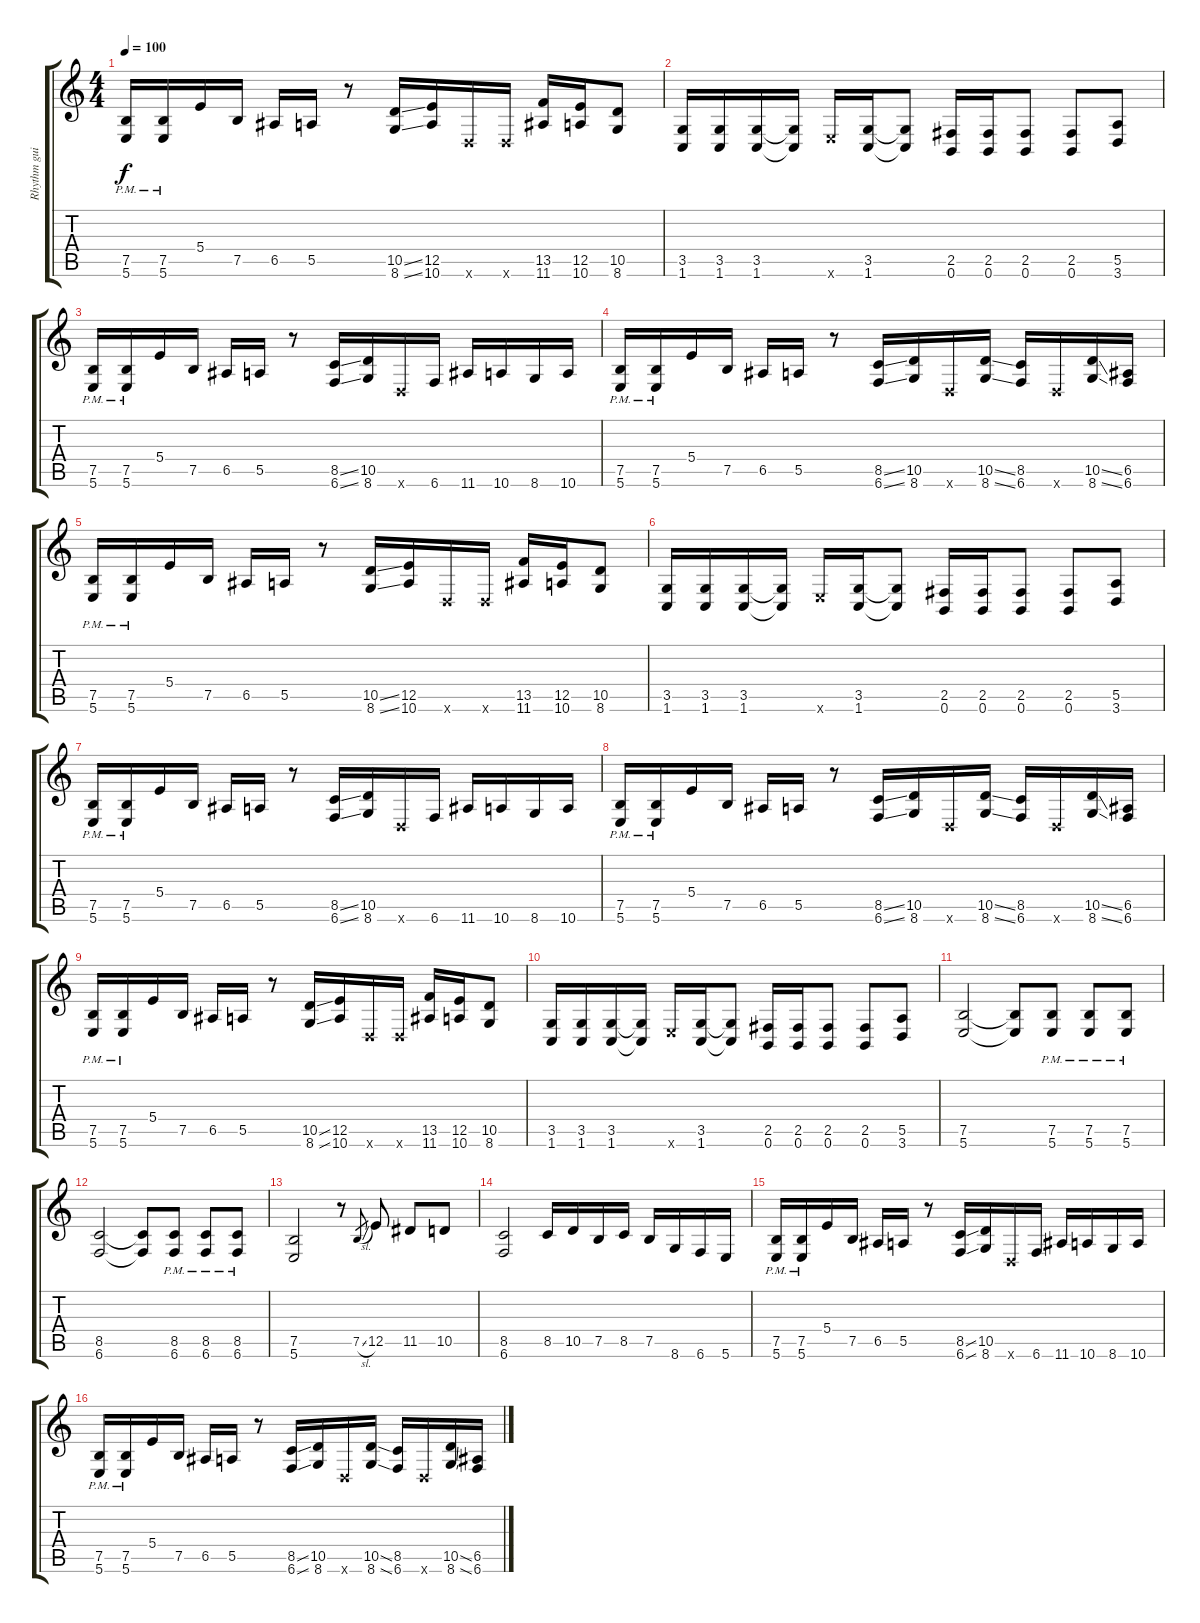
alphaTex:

\track ("Rhythm guitar" "Rhythm gui") {instrument overdrivenguitar}
\staff {score tabs}
\tuning (C4 G3 E3 B2 E2 B1) {hide}
\ts (4 4)
\tempo 100
\clef g2
\ks c
(7.5{pm} 5.6{pm}).16{dy f} (7.5{pm} 5.6{pm}).16 5.4.16 7.5.16 6.5.16 5.5.16 r.8 (10.5{ss} 8.6{ss}).16 (12.5 10.6).16 3.6{x}.16 3.6{x}.16 (13.5 11.6).16 (12.5 10.6).16 (10.5 8.6).8 |
(3.5 1.6).16 (3.5 1.6).16 (3.5 1.6).16 (3.5{t} 1.6{t}).16 5.6{x}.16 (3.5 1.6).16 (3.5{t} 1.6{t}).8 (2.5 0.6).16 (2.5 0.6).16 (2.5 0.6).8 (2.5 0.6).8 (5.5 3.6).8 |
(7.5{pm} 5.6{pm}).16 (7.5{pm} 5.6{pm}).16 5.4.16 7.5.16 6.5.16 5.5.16 r.8 (8.5{ss} 6.6{ss}).16 (10.5 8.6).16 3.6{x}.16 6.6.16 11.6.16 10.6.16 8.6.16 10.6.16 |
(7.5{pm} 5.6{pm}).16 (7.5{pm} 5.6{pm}).16 5.4.16 7.5.16 6.5.16 5.5.16 r.8 (8.5{ss} 6.6{ss}).16 (10.5 8.6).16 3.6{x}.16 (10.5{ss} 8.6{ss}).16 (8.5 6.6).16 3.6{x}.16 (10.5{ss} 8.6{ss}).16 (6.5 6.6).16 |
(7.5{pm} 5.6{pm}).16 (7.5{pm} 5.6{pm}).16 5.4.16 7.5.16 6.5.16 5.5.16 r.8 (10.5{ss} 8.6{ss}).16 (12.5 10.6).16 3.6{x}.16 3.6{x}.16 (13.5 11.6).16 (12.5 10.6).16 (10.5 8.6).8 |
(3.5 1.6).16 (3.5 1.6).16 (3.5 1.6).16 (3.5{t} 1.6{t}).16 5.6{x}.16 (3.5 1.6).16 (3.5{t} 1.6{t}).8 (2.5 0.6).16 (2.5 0.6).16 (2.5 0.6).8 (2.5 0.6).8 (5.5 3.6).8 |
(7.5{pm} 5.6{pm}).16 (7.5{pm} 5.6{pm}).16 5.4.16 7.5.16 6.5.16 5.5.16 r.8 (8.5{ss} 6.6{ss}).16 (10.5 8.6).16 3.6{x}.16 6.6.16 11.6.16 10.6.16 8.6.16 10.6.16 |
(7.5{pm} 5.6{pm}).16 (7.5{pm} 5.6{pm}).16 5.4.16 7.5.16 6.5.16 5.5.16 r.8 (8.5{ss} 6.6{ss}).16 (10.5 8.6).16 3.6{x}.16 (10.5{ss} 8.6{ss}).16 (8.5 6.6).16 3.6{x}.16 (10.5{ss} 8.6{ss}).16 (6.5 6.6).16 |
(7.5{pm} 5.6{pm}).16 (7.5{pm} 5.6{pm}).16 5.4.16 7.5.16 6.5.16 5.5.16 r.8 (10.5{ss} 8.6{ss}).16 (12.5 10.6).16 3.6{x}.16 3.6{x}.16 (13.5 11.6).16 (12.5 10.6).16 (10.5 8.6).8 |
(3.5 1.6).16 (3.5 1.6).16 (3.5 1.6).16 (3.5{t} 1.6{t}).16 5.6{x}.16 (3.5 1.6).16 (3.5{t} 1.6{t}).8 (2.5 0.6).16 (2.5 0.6).16 (2.5 0.6).8 (2.5 0.6).8 (5.5 3.6).8 |
(7.5 5.6).2 (7.5{t} 5.6{t}).8 (7.5{pm} 5.6{pm}).8 (7.5{pm} 5.6{pm}).8 (7.5{pm} 5.6{pm}).8 |
(8.5 6.6).2 (8.5{t} 6.6{t}).8 (8.5{pm} 6.6{pm}).8 (8.5{pm} 6.6{pm}).8 (8.5{pm} 6.6{pm}).8 |
(7.5 5.6).2 r.8 7.5{sl}.8{gr} 12.5.8 11.5.8 10.5.8 |
(8.5 6.6).2 8.5.16 10.5.16 7.5.16 8.5.16 7.5.16 8.6.16 6.6.16 5.6.16 |
(7.5{pm} 5.6{pm}).16 (7.5{pm} 5.6{pm}).16 5.4.16 7.5.16 6.5.16 5.5.16 r.8 (8.5{ss} 6.6{ss}).16 (10.5 8.6).16 3.6{x}.16 6.6.16 11.6.16 10.6.16 8.6.16 10.6.16 |
(7.5{pm} 5.6{pm}).16 (7.5{pm} 5.6{pm}).16 5.4.16 7.5.16 6.5.16 5.5.16 r.8 (8.5{ss} 6.6{ss}).16 (10.5 8.6).16 3.6{x}.16 (10.5{ss} 8.6{ss}).16 (8.5 6.6).16 3.6{x}.16 (10.5{ss} 8.6{ss}).16 (6.5 6.6).16
